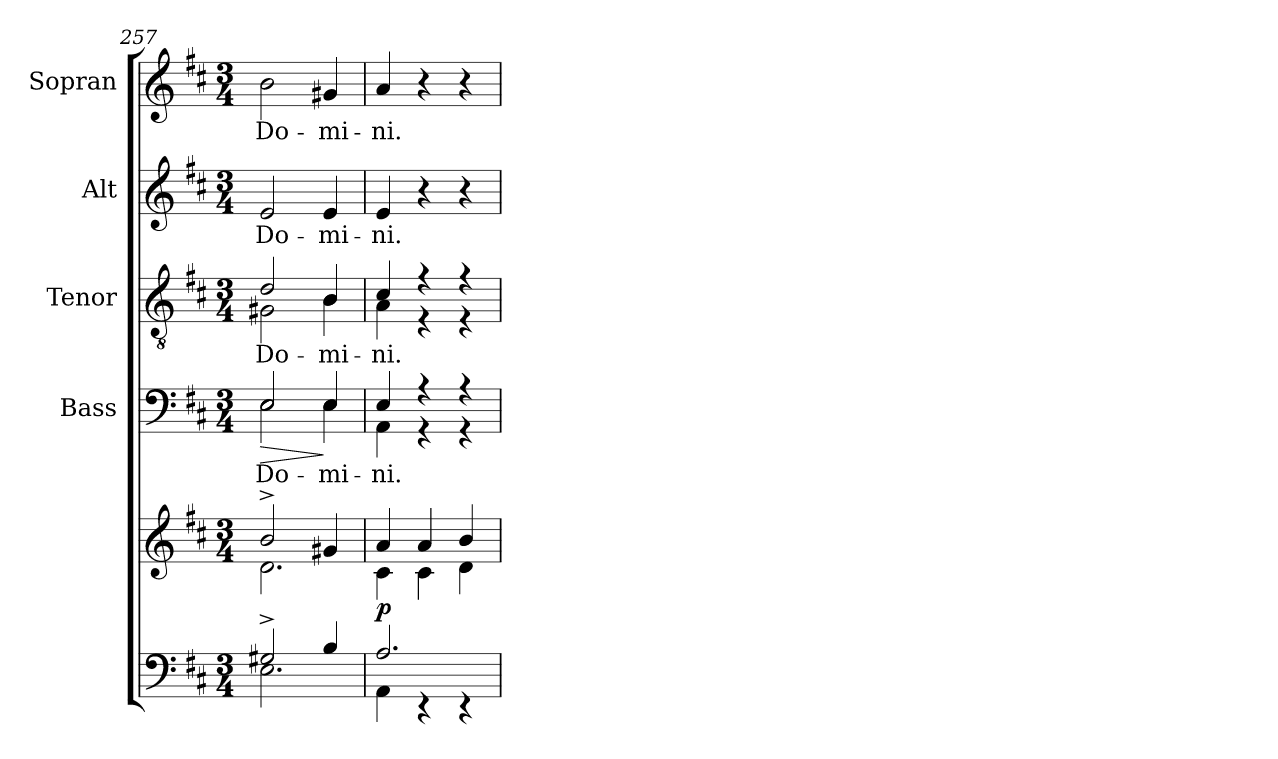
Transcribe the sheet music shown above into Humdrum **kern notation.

**kern	**kern	**dynam	**kern	**text	**dynam	**kern	**text	**kern	**text	**kern	**text
*part5	*part5	*part5	*part4	*part4	*part4	*part3	*part3	*part2	*part2	*part1	*part1
*staff6	*staff5	*staff5/6	*staff4	*staff4	*staff4	*staff3	*staff3	*staff2	*staff2	*staff1	*staff1
*	*	*	*I"Bass	*	*	*I"Tenor	*	*I"Alt	*	*I"Sopran	*
*	*	*	*I'B.	*	*	*I'T.	*	*I'A.	*	*I'S.	*
*clefF4	*clefG2	*	*clefF4	*	*	*clefGv2	*	*clefG2	*	*clefG2	*
*k[f#c#]	*k[f#c#]	*	*k[f#c#]	*	*	*k[f#c#]	*	*k[f#c#]	*	*k[f#c#]	*
*D:	*D:	*	*D:	*	*	*D:	*	*D:	*	*D:	*
*M3/4	*M3/4	*	*M3/4	*	*	*M3/4	*	*M3/4	*	*M3/4	*
=257	=257	=257	=257	=257	=257	=257	=257	=257	=257	=257	=257
*^	*^	*	*	*	*	*	*	*	*	*	*
!	!	!	!	!	!	!LO:LY:b	!LO:HP:b	!	!LO:LY:b	!	!LO:LY:b	!	!LO:LY:b
*	*	*	*	*	*^	*	*	*^	*	*	*	*	*
2G#X^>/	2.E\	2b^>/	2.d\	.	2E/	2E\	Do-	>	2d/	2G#X\	Do-	2e/	Do-	2b\	Do-
!	!	!	!	!	!	!	!LO:LY:b	!	!	!	!LO:LY:b	!	!LO:LY:b	!	!LO:LY:b
4B/	.	4g#X/	.	.	4E/	4E\	-mi-	]	4B/	4B\	-mi-	4e/	-mi-	4g#X/	-mi-
=258	=258	=258	=258	=258	=258	=258	=258	=258	=258	=258	=258	=258	=258	=258	=258
!	!	!	!	!LO:DY:b	!	!	!LO:LY:b	!	!	!	!LO:LY:b	!	!LO:LY:b	!	!LO:LY:b
2.A/	4AA\	4a/	4c#\	p	4E/	4AA\	-ni.	.	4c#/	4A\	-ni.	4e/	-ni.	4a/	-ni.
.	4rEE	4a/	4c#\	.	4r	4r	.	.	4r	4r	.	4r	.	4r	.
.	4rEE	4b/	4d\	.	4r	4r	.	.	4r	4r	.	4r	.	4r	.
*v	*v	*	*	*	*v	*v	*	*	*v	*v	*	*	*	*	*
*	*v	*v	*	*	*	*	*	*	*	*	*	*
=	=	=	=	=	=	=	=	=	=	=	=
*-	*-	*-	*-	*-	*-	*-	*-	*-	*-	*-	*-
